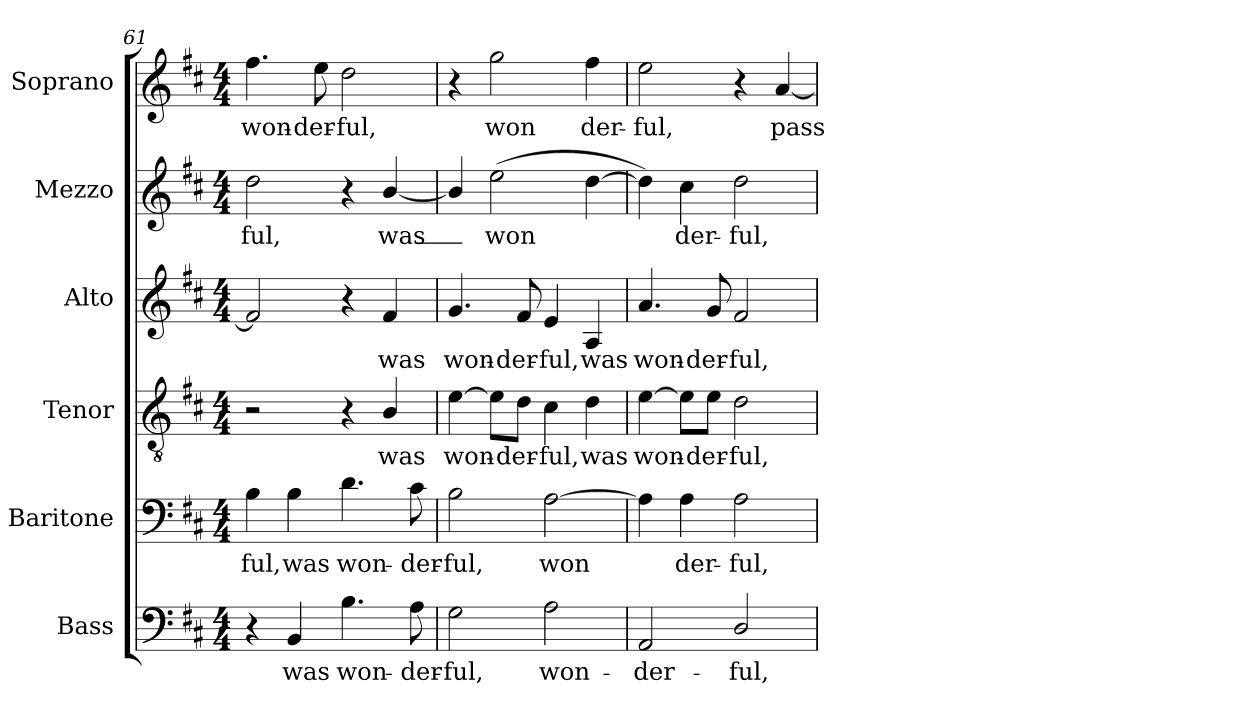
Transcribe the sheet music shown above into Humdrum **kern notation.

**kern	**text	**kern	**text	**kern	**text	**kern	**text	**kern	**text	**kern	**text
*part6	*part6	*part5	*part5	*part4	*part4	*part3	*part3	*part2	*part2	*part1	*part1
*staff6	*staff6	*staff5	*staff5	*staff4	*staff4	*staff3	*staff3	*staff2	*staff2	*staff1	*staff1
*I"Bass	*	*I"Baritone	*	*I"Tenor	*	*I"Alto	*	*I"Mezzo	*	*I"Soprano	*
*I'B	*	*I'Bar	*	*I'T.	*	*I'A	*	*I'M	*	*I'S	*
*clefF4	*	*clefF4	*	*clefGv2	*	*clefG2	*	*clefG2	*	*clefG2	*
*	*	*	*	*ITrd7c12	*	*	*	*	*	*	*
*k[f#c#]	*	*k[f#c#]	*	*k[f#c#]	*	*k[f#c#]	*	*k[f#c#]	*	*k[f#c#]	*
*D:	*	*D:	*	*D:	*	*D:	*	*D:	*	*D:	*
*M4/4	*	*M4/4	*	*M4/4	*	*M4/4	*	*M4/4	*	*M4/4	*
=61	=61	=61	=61	=61	=61	=61	=61	=61	=61	=61	=61
!	!	!	!LO:LY:b:color=#000000	!	!	!	!	!	!	!	!
!	!	!	!	!	!	!	!	!	!LO:LY:b:color=#000000	!	!
!	!	!	!	!	!	!	!	!	!	!	!LO:LY:b:color=#000000
4r	.	4Bi\	ful,	2r	.	2f#i/]	.	2ddi\	ful,	4.ff#i\	won-
!	!LO:LY:b:color=#000000	!	!	!	!	!	!	!	!	!	!
!	!	!	!LO:LY:b:color=#000000	!	!	!	!	!	!	!	!
4BBi/	was	4Bi\	was	.	.	.	.	.	.	.	.
!	!	!	!	!	!	!	!	!	!	!	!LO:LY:b:color=#000000
.	.	.	.	.	.	.	.	.	.	8eei\	der-
!	!LO:LY:b:color=#000000	!	!	!	!	!	!	!	!	!	!
!	!	!	!LO:LY:b:color=#000000	!	!	!	!	!	!	!	!
!	!	!	!	!	!	!	!	!	!	!	!LO:LY:b:color=#000000
4.Bi\	won-	4.di\	won-	4r	.	4r	.	4r	.	2ddi\	ful,
!	!	!	!	!	!LO:LY:b:color=#000000	!	!	!	!	!	!
!	!	!	!	!	!	!	!LO:LY:b:color=#000000	!	!	!	!
!	!	!	!	!	!	!	!	!	!LO:LY:b:color=#000000	!	!
.	.	.	.	4BBi/	was	4f#i/	was	[4bi/	was_	.	.
!	!LO:LY:b:color=#000000	!	!	!	!	!	!	!	!	!	!
!	!	!	!LO:LY:b:color=#000000	!	!	!	!	!	!	!	!
8Ai\	der-	8c#i\	-der-	.	.	.	.	.	.	.	.
!!LO:LB:g=z
=62	=62	=62	=62	=62	=62	=62	=62	=62	=62	=62	=62
!	!LO:LY:b:color=#000000	!	!	!	!	!	!	!	!	!	!
!	!	!	!LO:LY:b:color=#000000	!	!	!	!	!	!	!	!
!	!	!	!	!	!LO:LY:b:color=#000000	!	!	!	!	!	!
!	!	!	!	!	!	!	!LO:LY:b:color=#000000	!	!	!	!
2Gi\	ful,	2Bi\	-ful,	[4Ei\	won-	4.gi/	won-	4bi/]	.	4r	.
!	!	!	!	!	!	!	!	!	!LO:LY:b:color=#000000	!	!
!	!	!	!	!	!	!	!	!	!	!	!LO:LY:b:color=#000000
.	.	.	.	8Ei\L]	.	.	.	(2eei\	won	2ggi\	won
!	!	!	!	!	!LO:LY:b:color=#000000	!	!	!	!	!	!
!	!	!	!	!	!	!	!LO:LY:b:color=#000000	!	!	!	!
.	.	.	.	8Di\J	der-	8f#i/	der-	.	.	.	.
!	!LO:LY:b:color=#000000	!	!	!	!	!	!	!	!	!	!
!	!	!	!LO:LY:b:color=#000000	!	!	!	!	!	!	!	!
!	!	!	!	!	!LO:LY:b:color=#000000	!	!	!	!	!	!
!	!	!	!	!	!	!	!LO:LY:b:color=#000000	!	!	!	!
2Ai\	won-	[2Ai\	won	4C#i\	-ful,	4ei/	ful,	.	.	.	.
!	!	!	!	!	!LO:LY:b:color=#000000	!	!	!	!	!	!
!	!	!	!	!	!	!	!LO:LY:b:color=#000000	!	!	!	!
!	!	!	!	!	!	!	!	!	!	!	!LO:LY:b:color=#000000
.	.	.	.	4Di\	was	4Ai/	was	[4ddi\	.	4ff#i\	der-
=63	=63	=63	=63	=63	=63	=63	=63	=63	=63	=63	=63
!	!LO:LY:b:color=#000000	!	!	!	!	!	!	!	!	!	!
!	!	!	!	!	!LO:LY:b:color=#000000	!	!	!	!	!	!
!	!	!	!	!	!	!	!LO:LY:b:color=#000000	!	!	!	!
!	!	!	!	!	!	!	!	!	!	!	!LO:LY:b:color=#000000
2AAi/	-der-	4Ai\]	.	[4Ei\	won-	4.ai/	won-	4ddi\])	.	2eei\	ful,
!	!	!	!LO:LY:b:color=#000000	!	!	!	!	!	!	!	!
!	!	!	!	!	!	!	!	!	!LO:LY:b:color=#000000	!	!
.	.	4Ai\	der-	8Ei\L]	.	.	.	4cc#i\	der-	.	.
!	!	!	!	!	!LO:LY:b:color=#000000	!	!	!	!	!	!
!	!	!	!	!	!	!	!LO:LY:b:color=#000000	!	!	!	!
.	.	.	.	8Ei\J	der-	8gi/	der-	.	.	.	.
!	!LO:LY:b:color=#000000	!	!	!	!	!	!	!	!	!	!
!	!	!	!LO:LY:b:color=#000000	!	!	!	!	!	!	!	!
!	!	!	!	!	!LO:LY:b:color=#000000	!	!	!	!	!	!
!	!	!	!	!	!	!	!LO:LY:b:color=#000000	!	!	!	!
!	!	!	!	!	!	!	!	!	!LO:LY:b:color=#000000	!	!
2Di/	-ful,	2Ai\	ful,	2Di\	ful,	2f#i/	ful,	2ddi\	ful,	4r	.
!	!	!	!	!	!	!	!	!	!	!	!LO:LY:b:color=#000000
.	.	.	.	.	.	.	.	.	.	[4ai/	pass-
=	=	=	=	=	=	=	=	=	=	=	=
*-	*-	*-	*-	*-	*-	*-	*-	*-	*-	*-	*-
